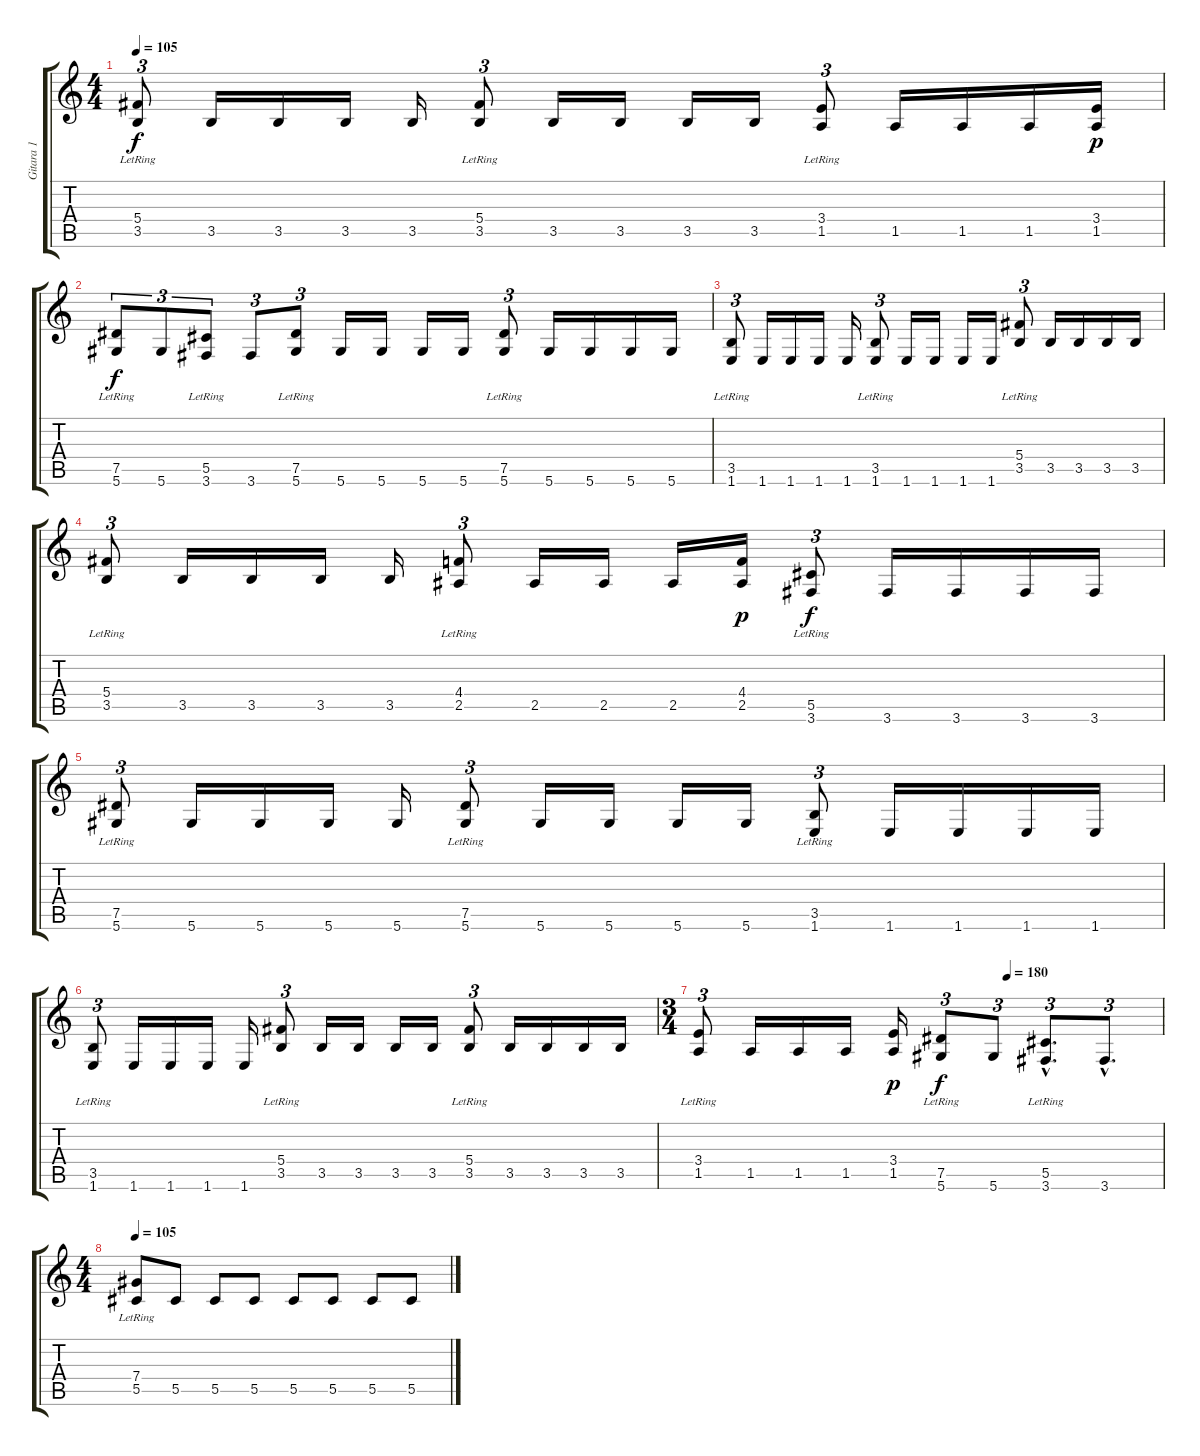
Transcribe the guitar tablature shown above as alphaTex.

\track ("Gitara 1" "Gitara 1") {instrument overdrivenguitar}
\staff {score tabs}
\tuning (Eb4 Bb3 Gb3 Db3 Ab2 Eb2) {hide}
\ts (4 4)
\tempo 105
\clef g2
\ks c
(5.4{lr} 3.5).8{tu (3 2) dy f} 3.5.16 3.5.16 3.5.16 3.5.16 (5.4{lr} 3.5).8{tu (3 2)} 3.5.16 3.5.16 3.5.16 3.5.16 (3.4{lr} 1.5).8{tu (3 2)} 1.5.16 1.5.16 1.5.16 (3.4 1.5).16{dy p} |
(7.5{lr} 5.6).8{tu (3 2) dy f} 5.6.8{tu (3 2)} (5.5{lr} 3.6).8{tu (3 2)} 3.6.8{tu (3 2)} (7.5{lr} 5.6).8{tu (3 2)} 5.6.16 5.6.16 5.6.16 5.6.16 (7.5{lr} 5.6).8{tu (3 2)} 5.6.16 5.6.16 5.6.16 5.6.16 |
(3.5{lr} 1.6).8{tu (3 2)} 1.6.16 1.6.16 1.6.16 1.6.16 (3.5{lr} 1.6).8{tu (3 2)} 1.6.16 1.6.16 1.6.16 1.6.16 (5.4{lr} 3.5).8{tu (3 2)} 3.5.16 3.5.16 3.5.16 3.5.16 |
(5.4{lr} 3.5).8{tu (3 2)} 3.5.16 3.5.16 3.5.16 3.5.16 (4.4{lr} 2.5).8{tu (3 2)} 2.5.16 2.5.16 2.5.16 (4.4 2.5).16{dy p} (5.5{lr} 3.6).8{tu (3 2) dy f} 3.6.16 3.6.16 3.6.16 3.6.16 |
(7.5{lr} 5.6).8{tu (3 2)} 5.6.16 5.6.16 5.6.16 5.6.16 (7.5{lr} 5.6).8{tu (3 2)} 5.6.16 5.6.16 5.6.16 5.6.16 (3.5{lr} 1.6).8{tu (3 2)} 1.6.16 1.6.16 1.6.16 1.6.16 |
(3.5{lr} 1.6).8{tu (3 2)} 1.6.16 1.6.16 1.6.16 1.6.16 (5.4{lr} 3.5).8{tu (3 2)} 3.5.16 3.5.16 3.5.16 3.5.16 (5.4{lr} 3.5).8{tu (3 2)} 3.5.16 3.5.16 3.5.16 3.5.16 |
\ts (3 4)
\tempo (180 0.6666666666666666)
(3.4{lr} 1.5).8{tu (3 2)} 1.5.16 1.5.16 1.5.16 (3.4 1.5).16{dy p} (7.5{lr} 5.6).8{tu (3 2) dy f} 5.6.8{tu (3 2)} (5.5{hac lr} 3.6{hac}).8{d tu (3 2)} 3.6{hac}.8{d tu (3 2)} |
\ts (4 4)
\tempo 105
(7.4{lr} 5.5).8 5.5.8 5.5.8 5.5.8 5.5.8 5.5.8 5.5.8 5.5.8
